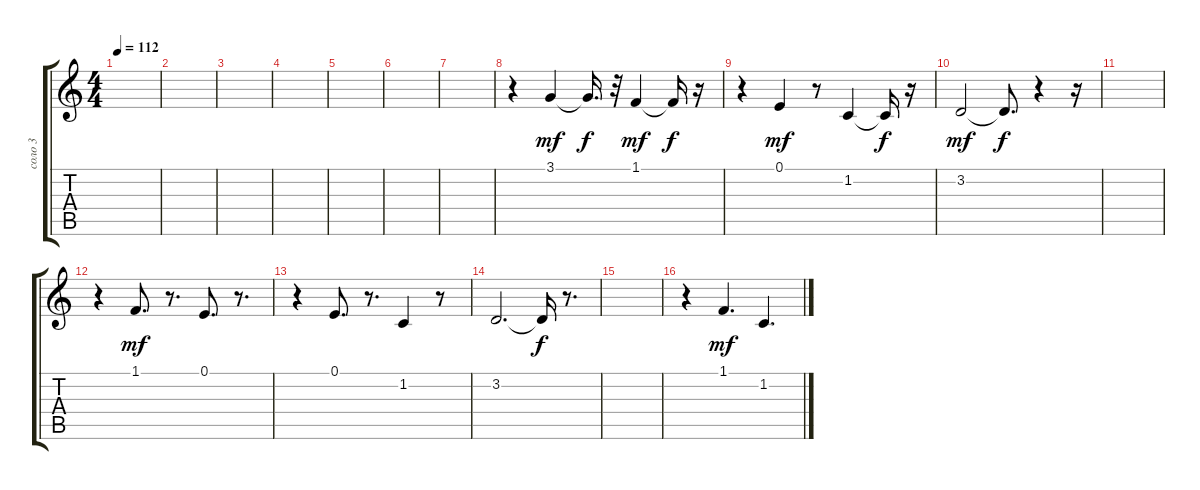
\track ("соло 3" "соло 3") {instrument fx8scifi}
\staff {score tabs}
\tuning (E4 B3 G3 D3 A2 E2) {hide}
\ts (4 4)
\tempo 112
\clef g2
\ks c
|
|
|
|
|
|
|
r.4 3.1.4{dy mf instrument musicbox} 3.1{t}.16{d dy f} r.32 1.1.4{dy mf} 1.1{t}.16{dy f} r.16 |
r.4 0.1.4{dy mf} r.8 1.2.4 1.2{t}.16{dy f} r.16 |
3.2.2{dy mf} 3.2{t}.8{d dy f} r.4 r.16 |
|
r.4 1.1.8{d dy mf} r.8{d} 0.1.8{d} r.8{d} |
r.4 0.1.8{d} r.8{d} 1.2.4 r.8 |
3.2.2{d} 3.2{t}.16{dy f} r.8{d} |
|
r.4 1.1.4{d dy mf} 1.2.4{d}
